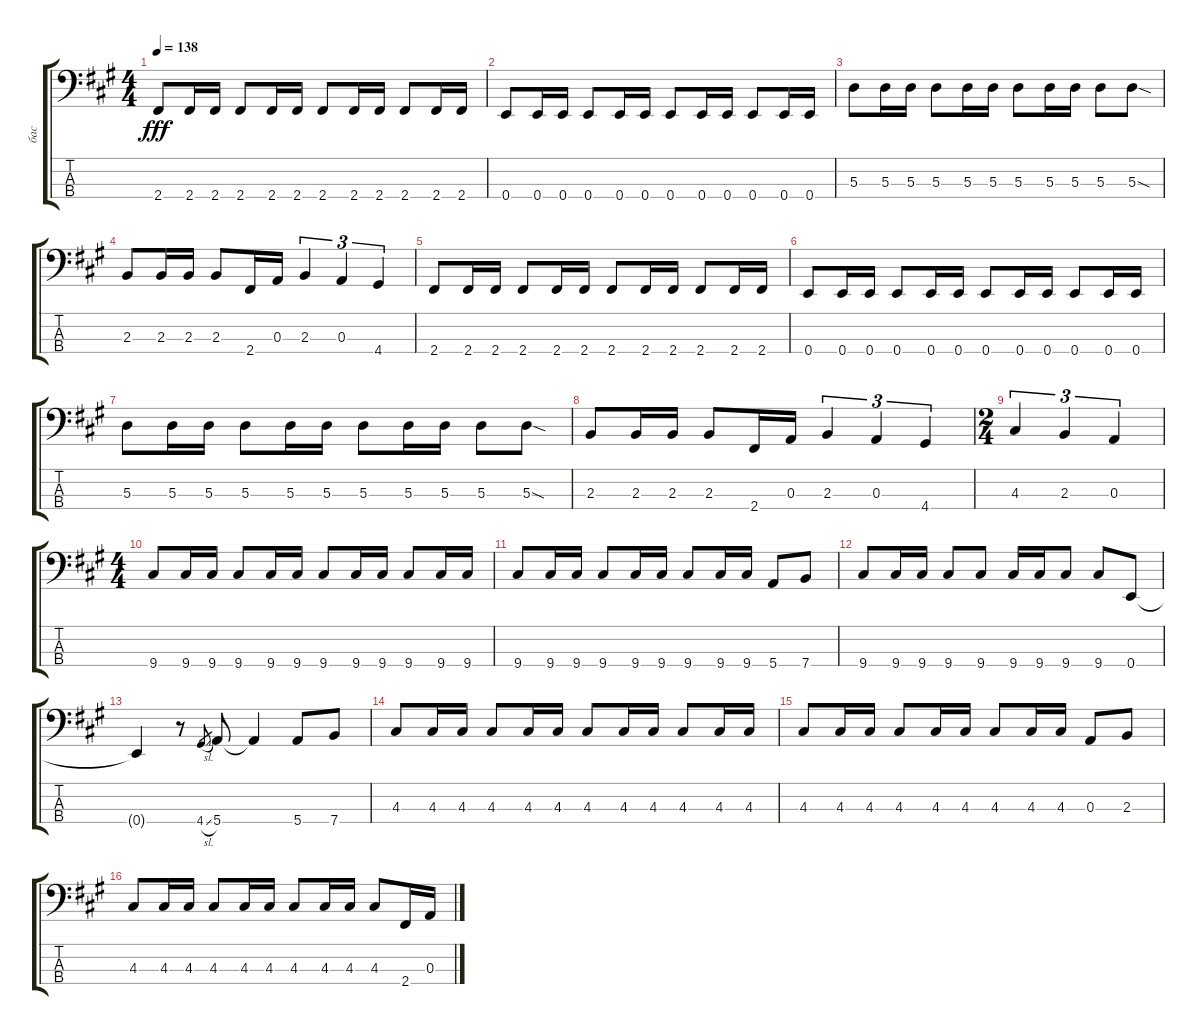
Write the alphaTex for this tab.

\track ("бас" "бас") {instrument electricbassfinger}
\staff {score tabs}
\tuning (G2 D2 A1 E1) {hide}
\ts (4 4)
\tempo 138
\clef f4
\ks f#minor
2.4.8{dy fff} 2.4.16 2.4.16 2.4.8 2.4.16 2.4.16 2.4.8 2.4.16 2.4.16 2.4.8 2.4.16 2.4.16 |
0.4.8 0.4.16 0.4.16 0.4.8 0.4.16 0.4.16 0.4.8 0.4.16 0.4.16 0.4.8 0.4.16 0.4.16 |
5.3.8 5.3.16 5.3.16 5.3.8 5.3.16 5.3.16 5.3.8 5.3.16 5.3.16 5.3.8 5.3{sod}.8 |
2.3.8 2.3.16 2.3.16 2.3.8 2.4.16 0.3.16 2.3.4{tu (3 2)} 0.3.4{tu (3 2)} 4.4.4{tu (3 2)} |
2.4.8 2.4.16 2.4.16 2.4.8 2.4.16 2.4.16 2.4.8 2.4.16 2.4.16 2.4.8 2.4.16 2.4.16 |
0.4.8 0.4.16 0.4.16 0.4.8 0.4.16 0.4.16 0.4.8 0.4.16 0.4.16 0.4.8 0.4.16 0.4.16 |
5.3.8 5.3.16 5.3.16 5.3.8 5.3.16 5.3.16 5.3.8 5.3.16 5.3.16 5.3.8 5.3{sod}.8 |
2.3.8 2.3.16 2.3.16 2.3.8 2.4.16 0.3.16 2.3.4{tu (3 2)} 0.3.4{tu (3 2)} 4.4.4{tu (3 2)} |
\ts (2 4)
4.3.4{tu (3 2)} 2.3.4{tu (3 2)} 0.3.4{tu (3 2)} |
\ts (4 4)
9.4.8 9.4.16 9.4.16 9.4.8 9.4.16 9.4.16 9.4.8 9.4.16 9.4.16 9.4.8 9.4.16 9.4.16 |
9.4.8 9.4.16 9.4.16 9.4.8 9.4.16 9.4.16 9.4.8 9.4.16 9.4.16 5.4.8 7.4.8 |
9.4.8 9.4.16 9.4.16 9.4.8 9.4.8 9.4.16 9.4.16 9.4.8 9.4.8 0.4.8 |
0.4{t}.4 r.8 4.4{sl}.8{gr} 5.4.8 5.4{t}.4 5.4.8 7.4.8 |
4.3.8 4.3.16 4.3.16 4.3.8 4.3.16 4.3.16 4.3.8 4.3.16 4.3.16 4.3.8 4.3.16 4.3.16 |
4.3.8 4.3.16 4.3.16 4.3.8 4.3.16 4.3.16 4.3.8 4.3.16 4.3.16 0.3.8 2.3.8 |
4.3.8 4.3.16 4.3.16 4.3.8 4.3.16 4.3.16 4.3.8 4.3.16 4.3.16 4.3.8 2.4.16 0.3.16
